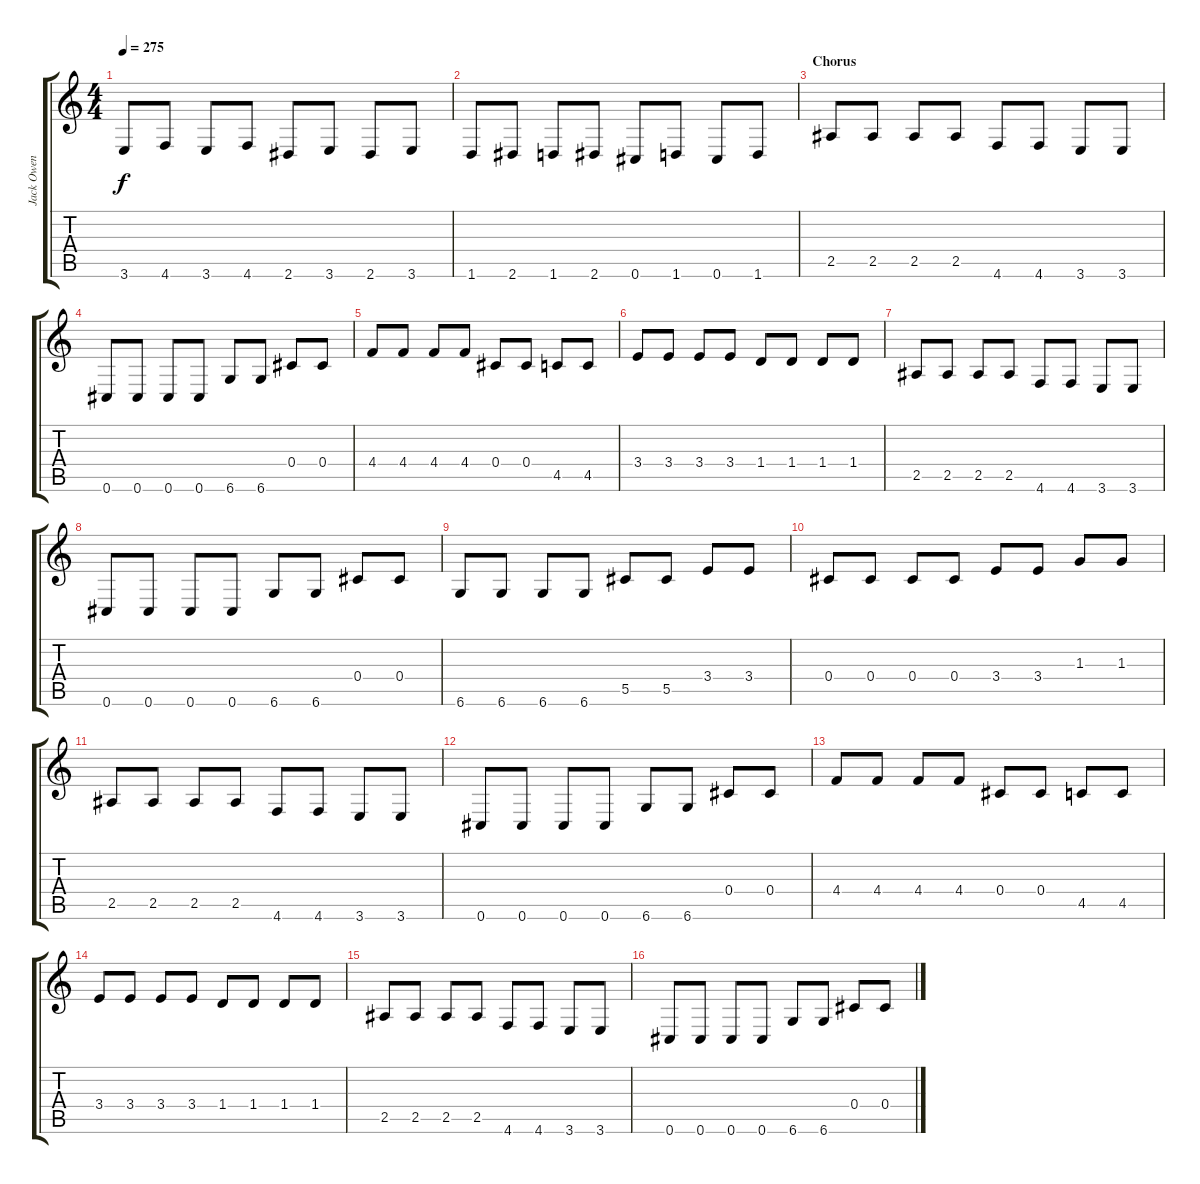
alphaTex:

\track ("Jack Owen" "Jack Owen") {instrument distortionguitar}
\staff {score tabs}
\tuning (Eb4 Bb3 Gb3 Db3 Ab2 Db2) {hide}
\ts (4 4)
\tempo 275
\clef g2
\ks c
3.6.8{dy f} 4.6.8 3.6.8 4.6.8 2.6.8 3.6.8 2.6.8 3.6.8 |
1.6.8 2.6.8 1.6.8 2.6.8 0.6.8 1.6.8 0.6.8 1.6.8 |
\section ("" "Chorus")
2.5.8 2.5.8 2.5.8 2.5.8 4.6.8 4.6.8 3.6.8 3.6.8 |
0.6.8 0.6.8 0.6.8 0.6.8 6.6.8 6.6.8 0.4.8 0.4.8 |
4.4.8 4.4.8 4.4.8 4.4.8 0.4.8 0.4.8 4.5.8 4.5.8 |
3.4.8 3.4.8 3.4.8 3.4.8 1.4.8 1.4.8 1.4.8 1.4.8 |
2.5.8 2.5.8 2.5.8 2.5.8 4.6.8 4.6.8 3.6.8 3.6.8 |
0.6.8 0.6.8 0.6.8 0.6.8 6.6.8 6.6.8 0.4.8 0.4.8 |
6.6.8 6.6.8 6.6.8 6.6.8 5.5.8 5.5.8 3.4.8 3.4.8 |
0.4.8 0.4.8 0.4.8 0.4.8 3.4.8 3.4.8 1.3.8 1.3.8 |
2.5.8 2.5.8 2.5.8 2.5.8 4.6.8 4.6.8 3.6.8 3.6.8 |
0.6.8 0.6.8 0.6.8 0.6.8 6.6.8 6.6.8 0.4.8 0.4.8 |
4.4.8 4.4.8 4.4.8 4.4.8 0.4.8 0.4.8 4.5.8 4.5.8 |
3.4.8 3.4.8 3.4.8 3.4.8 1.4.8 1.4.8 1.4.8 1.4.8 |
2.5.8 2.5.8 2.5.8 2.5.8 4.6.8 4.6.8 3.6.8 3.6.8 |
0.6.8 0.6.8 0.6.8 0.6.8 6.6.8 6.6.8 0.4.8 0.4.8
